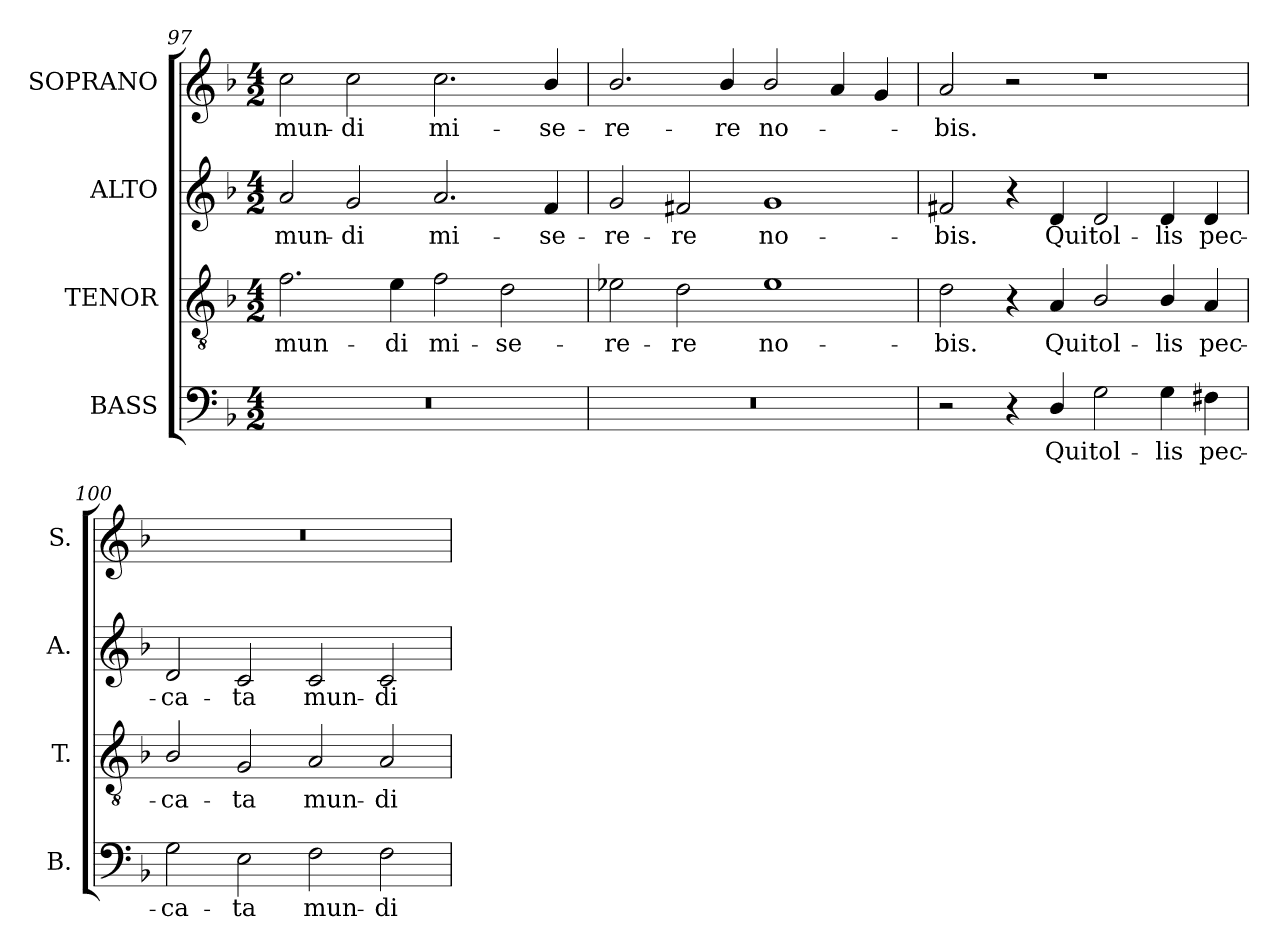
**kern	**text	**kern	**text	**kern	**text	**kern	**text
*part4	*part4	*part3	*part3	*part2	*part2	*part1	*part1
*staff4	*staff4	*staff3	*staff3	*staff2	*staff2	*staff1	*staff1
*I"BASS	*	*I"TENOR	*	*I"ALTO	*	*I"SOPRANO	*
*I'B.	*	*I'T.	*	*I'A.	*	*I'S.	*
*clefF4	*	*clefGv2	*	*clefG2	*	*clefG2	*
*	*	*ITrd7c12	*	*	*	*	*
*k[b-]	*	*k[b-]	*	*k[b-]	*	*k[b-]	*
*F:	*	*F:	*	*F:	*	*F:	*
*M4/2	*	*M4/2	*	*M4/2	*	*M4/2	*
=97	=97	=97	=97	=97	=97	=97	=97
!LO:N:vis=1	!	!	!	!	!	!	!
!	!	!	!LO:LY:b:color=#000000	!	!	!	!
!	!	!	!	!	!LO:LY:b:color=#000000	!	!
!	!	!	!	!	!	!	!LO:LY:b:color=#000000
0r	.	2.Fi\	mun-	2ai/	mun-	2cci\	mun-
!	!	!	!	!	!LO:LY:b:color=#000000	!	!
!	!	!	!	!	!	!	!LO:LY:b:color=#000000
.	.	.	.	2gi/	-di	2cci\	-di
!	!	!	!LO:LY:b:color=#000000	!	!	!	!
.	.	4Ei\	-di	.	.	.	.
!	!	!	!LO:LY:b:color=#000000	!	!	!	!
!	!	!	!	!	!LO:LY:b:color=#000000	!	!
!	!	!	!	!	!	!	!LO:LY:b:color=#000000
.	.	2Fi\	mi-	2.ai/	mi-	2.cci\	mi-
!	!	!	!LO:LY:b:color=#000000	!	!	!	!
.	.	2Di\	-se-	.	.	.	.
!	!	!	!	!	!LO:LY:b:color=#000000	!	!
!	!	!	!	!	!	!	!LO:LY:b:color=#000000
.	.	.	.	4fi/	-se-	4b-i/	-se-
=98	=98	=98	=98	=98	=98	=98	=98
!LO:N:vis=1	!	!	!	!	!	!	!
!	!	!	!LO:LY:b:color=#000000	!	!	!	!
!	!	!	!	!	!LO:LY:b:color=#000000	!	!
!	!	!	!	!	!	!	!LO:LY:b:color=#000000
0r	.	2E-Xi\	-re-	2gi/	-re-	2.b-i/	-re-
!	!	!	!LO:LY:b:color=#000000	!	!	!	!
!	!	!	!	!	!LO:LY:b:color=#000000	!	!
.	.	2Di\	-re	2f#Xi/	-re	.	.
!	!	!	!	!	!	!	!LO:LY:b:color=#000000
.	.	.	.	.	.	4b-i/	-re
!	!	!	!LO:LY:b:color=#000000	!	!	!	!
!	!	!	!	!	!LO:LY:b:color=#000000	!	!
!	!	!	!	!	!	!	!LO:LY:b:color=#000000
.	.	1E-i	no-	1gi	no-	2b-i/	no-
.	.	.	.	.	.	4ai/	.
.	.	.	.	.	.	4gi/	.
=99	=99	=99	=99	=99	=99	=99	=99
!	!	!	!LO:LY:b:color=#000000	!	!	!	!
!	!	!	!	!	!LO:LY:b:color=#000000	!	!
!	!	!	!	!	!	!	!LO:LY:b:color=#000000
2r	.	2Di\	-bis.	2f#Xi/	-bis.	2ai/	-bis.
4r	.	4r	.	4r	.	2r	.
!	!LO:LY:b:color=#000000	!	!	!	!	!	!
!	!	!	!LO:LY:b:color=#000000	!	!	!	!
!	!	!	!	!	!LO:LY:b:color=#000000	!	!
4Di/	Qui	4AAi/	Qui	4di/	Qui	.	.
!	!LO:LY:b:color=#000000	!	!	!	!	!	!
!	!	!	!LO:LY:b:color=#000000	!	!	!	!
!	!	!	!	!	!LO:LY:b:color=#000000	!	!
2Gi\	tol-	2BB-i/	tol-	2di/	tol-	1r	.
!	!LO:LY:b:color=#000000	!	!	!	!	!	!
!	!	!	!LO:LY:b:color=#000000	!	!	!	!
!	!	!	!	!	!LO:LY:b:color=#000000	!	!
4Gi\	-lis	4BB-i/	-lis	4di/	-lis	.	.
!	!LO:LY:b:color=#000000	!	!	!	!	!	!
!	!	!	!LO:LY:b:color=#000000	!	!	!	!
!	!	!	!	!	!LO:LY:b:color=#000000	!	!
4F#Xi\	pec-	4AAi/	pec-	4di/	pec-	.	.
!!LO:PB:g=z
=100	=100	=100	=100	=100	=100	=100	=100
!	!LO:LY:b:color=#000000	!	!	!	!	!	!
!	!	!	!LO:LY:b:color=#000000	!	!	!	!
!	!	!	!	!	!LO:LY:b:color=#000000	!LO:N:vis=1	!
2Gi\	-ca-	2BB-i/	-ca-	2di/	-ca-	0r	.
!	!LO:LY:b:color=#000000	!	!	!	!	!	!
!	!	!	!LO:LY:b:color=#000000	!	!	!	!
!	!	!	!	!	!LO:LY:b:color=#000000	!	!
2Ei\	-ta	2GGi/	-ta	2ci/	-ta	.	.
!	!LO:LY:b:color=#000000	!	!	!	!	!	!
!	!	!	!LO:LY:b:color=#000000	!	!	!	!
!	!	!	!	!	!LO:LY:b:color=#000000	!	!
2Fi\	mun-	2AAi/	mun-	2ci/	mun-	.	.
!	!LO:LY:b:color=#000000	!	!	!	!	!	!
!	!	!	!LO:LY:b:color=#000000	!	!	!	!
!	!	!	!	!	!LO:LY:b:color=#000000	!	!
2Fi\	-di	2AAi/	-di	2ci/	-di	.	.
=	=	=	=	=	=	=	=
*-	*-	*-	*-	*-	*-	*-	*-
